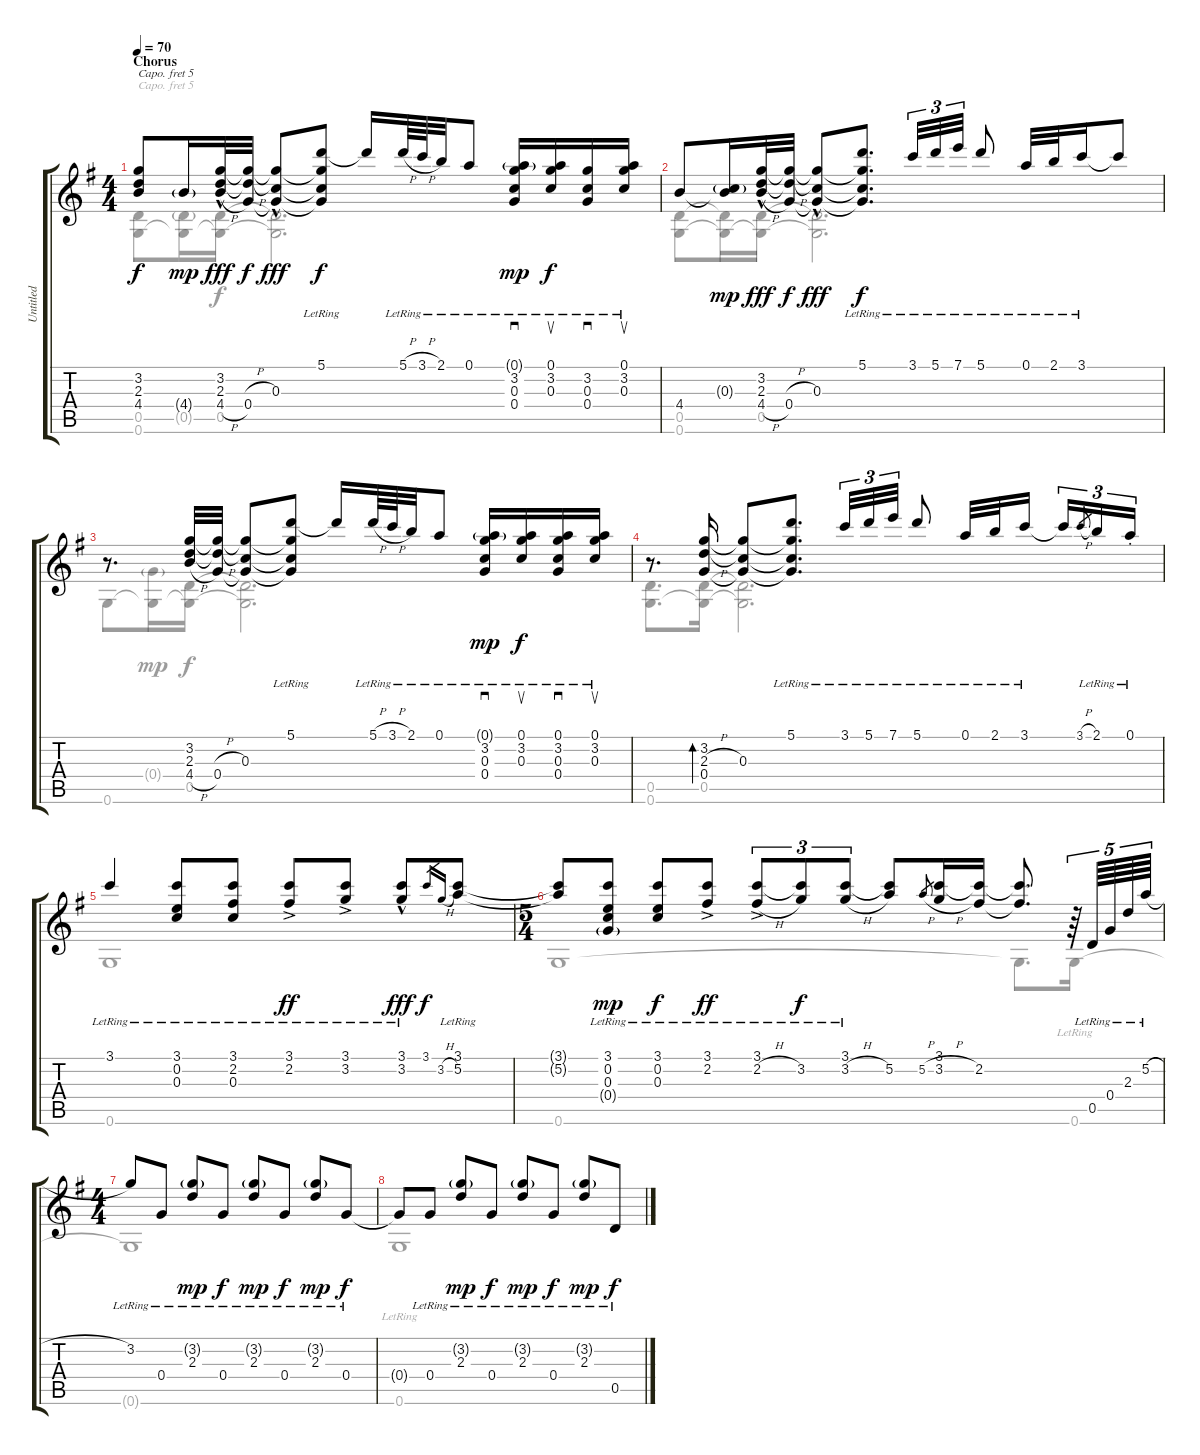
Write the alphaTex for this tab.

\track ("Untitled" "Untitled") {instrument acousticguitarnylon}
\staff {score tabs}
\capo 5
\tuning (E4 B3 G3 D3 A2 D2) {hide}
\voice
\ts (4 4)
\section ("" "Chorus")
\tempo 70
\clef g2
\ks g
(3.2 2.3 4.4).8{dy f} 4.4{g}.16{dy mp} (3.2{hac} 2.3{hac} 4.4{h hac}).32{dy fff} (3.2{t} 2.3{h t} 0.4).32{dy f} (3.2{t} 0.3{hac} 0.4{t}).8{dy fff} (5.1{lr} 3.2{t} 0.3{t} 0.4{t}).8{dy f} 5.1{t}.16 5.1{h lr}.64 3.1{h lr}.64 2.1{lr}.32 0.1{lr}.8 (0.1{g lr} 3.2{lr} 0.3{lr} 0.4{lr}).16{sd dy mp} (0.1{lr} 3.2{lr} 0.3{lr}).16{su dy f} (3.2{lr} 0.3{lr} 0.4{lr}).16{sd} (0.1{lr} 3.2{lr} 0.3{lr}).16{su} |
4.4.8 (0.3{g} 4.4{t}).16{dy mp} (3.2{hac} 2.3{hac} 4.4{h hac}).32{dy fff} (3.2{t} 2.3{h t} 0.4).32{dy f} (3.2{t} 0.3{hac} 0.4{t}).8{dy fff} (5.1{lr} 3.2{t} 0.3{t} 0.4{t}).8{d dy f} 3.1{lr}.32{tu (3 2)} 5.1{lr}.32{tu (3 2)} 7.1{lr}.32{tu (3 2)} 5.1{lr}.8 0.1{lr}.32 2.1{lr}.32 3.1{lr}.16 3.1{t}.8 |
r.8{d} (3.2 2.3 4.4{h}).32 (3.2{t} 2.3{h t} 0.4).32 (3.2{t} 0.3 0.4{t}).8 (5.1{lr} 3.2{t} 0.3{t} 0.4{t}).8 5.1{t}.16 5.1{h lr}.64 3.1{h lr}.64 2.1{lr}.32 0.1{lr}.8 (0.1{g lr} 3.2{lr} 0.3{lr} 0.4{lr}).16{sd dy mp} (0.1{lr} 3.2{lr} 0.3{lr}).16{su dy f} (0.1{lr} 3.2{lr} 0.3{lr} 0.4{lr}).16{sd} (0.1{lr} 3.2{lr} 0.3{lr}).16{su} |
r.8{d} (3.2 2.3{h} 0.4).16{bd 30} (3.2{t} 0.3 0.4{t}).8 (5.1{lr} 3.2{t} 0.3{t} 0.4{t}).8{d} 3.1{lr}.32{tu (3 2)} 5.1{lr}.32{tu (3 2)} 7.1{lr}.32{tu (3 2)} 5.1{lr}.8 0.1{lr}.32 2.1{lr}.32 3.1{lr}.16{beam splitsecondary} 3.1{t}.16{tu (3 2)} 3.1{h}.8{gr} 2.1{lr}.16{tu (3 2)} 0.1{st lr}.16{tu (3 2)} |
3.1{lr}.4 (3.1{lr} 0.2{lr} 0.3{lr}).8 (3.1{lr} 2.2{lr} 0.3{lr}).8 (3.1{ac lr} 2.2{ac lr}).8{dy ff} (3.1{ac lr} 3.2{ac lr}).8 (3.1{hac lr} 3.2{hac lr}).8{dy fff} 3.1.16{gr dy f} 3.2{h}.16{gr} (3.1{lr} 5.2{lr}).8 |
\ts (5 4)
(3.1{t} 5.2{t}).8 (3.1{lr} 0.2{lr} 0.3{lr} 0.4{g lr}).8{dy mp} (3.1{lr} 0.2{lr} 0.3{lr}).8{dy f} (3.1{ac lr} 2.2{ac lr}).8{dy ff} (3.1{ac lr} 2.2{h ac lr}).8{tu (3 2)} (3.1{t} 3.2{lr}).8{tu (3 2) dy f} (3.1{lr} 3.2{h lr}).8{tu (3 2)} (3.1{t} 5.2).8 5.2{h}.8{gr} (3.1 3.2{h}).16 (3.1{t} 2.2).16 (3.1{t} 2.2{t}).8{d} r.64{tu (5 4)} 0.5{lr}.64{tu (5 4)} 0.4{lr}.64{tu (5 4)} 2.3{lr}.64{tu (5 4)} 5.2{h lr}.64{tu (5 4)} |
\ts (4 4)
3.2{lr}.8 0.4{lr}.8 (3.2{g lr} 2.3{lr}).8{dy mp} 0.4{lr}.8{dy f} (3.2{g lr} 2.3{lr}).8{dy mp} 0.4{lr}.8{dy f} (3.2{g lr} 2.3{lr}).8{dy mp} 0.4{lr}.8{dy f} |
0.4{t}.8 0.4{lr}.8 (3.2{g lr} 2.3{lr}).8{dy mp} 0.4{lr}.8{dy f} (3.2{g lr} 2.3{lr}).8{dy mp} 0.4{lr}.8{dy f} (3.2{g lr} 2.3{lr}).8{dy mp} 0.5{lr}.8{dy f}
\voice
\clef g2
\ottava regular
\simile none
\ks g
(0.5 0.6).8{dy f} (0.5{g} 0.6{t}).16{dy mp} (0.5 0.6{t}).16{dy f} (0.5{t} 0.6{t}).2{d} |
(0.5 0.6).8 (0.5{t} 0.6{t}).16 (0.5 0.6{t}).16 (0.5{t} 0.6{t}).2{d} |
0.6.8 (0.4{g} 0.6{t}).16{dy mp} (0.5 0.6{t}).16{dy f} (0.5{t} 0.6{t}).2{d} |
(0.5 0.6).8{d} (0.5 0.6{t}).16 (0.5{t} 0.6{t}).2{d} |
0.6.1 |
0.6.1 0.6{t}.8{d} 0.6{lr}.16 |
0.6{t}.1 |
0.6{lr}.1
